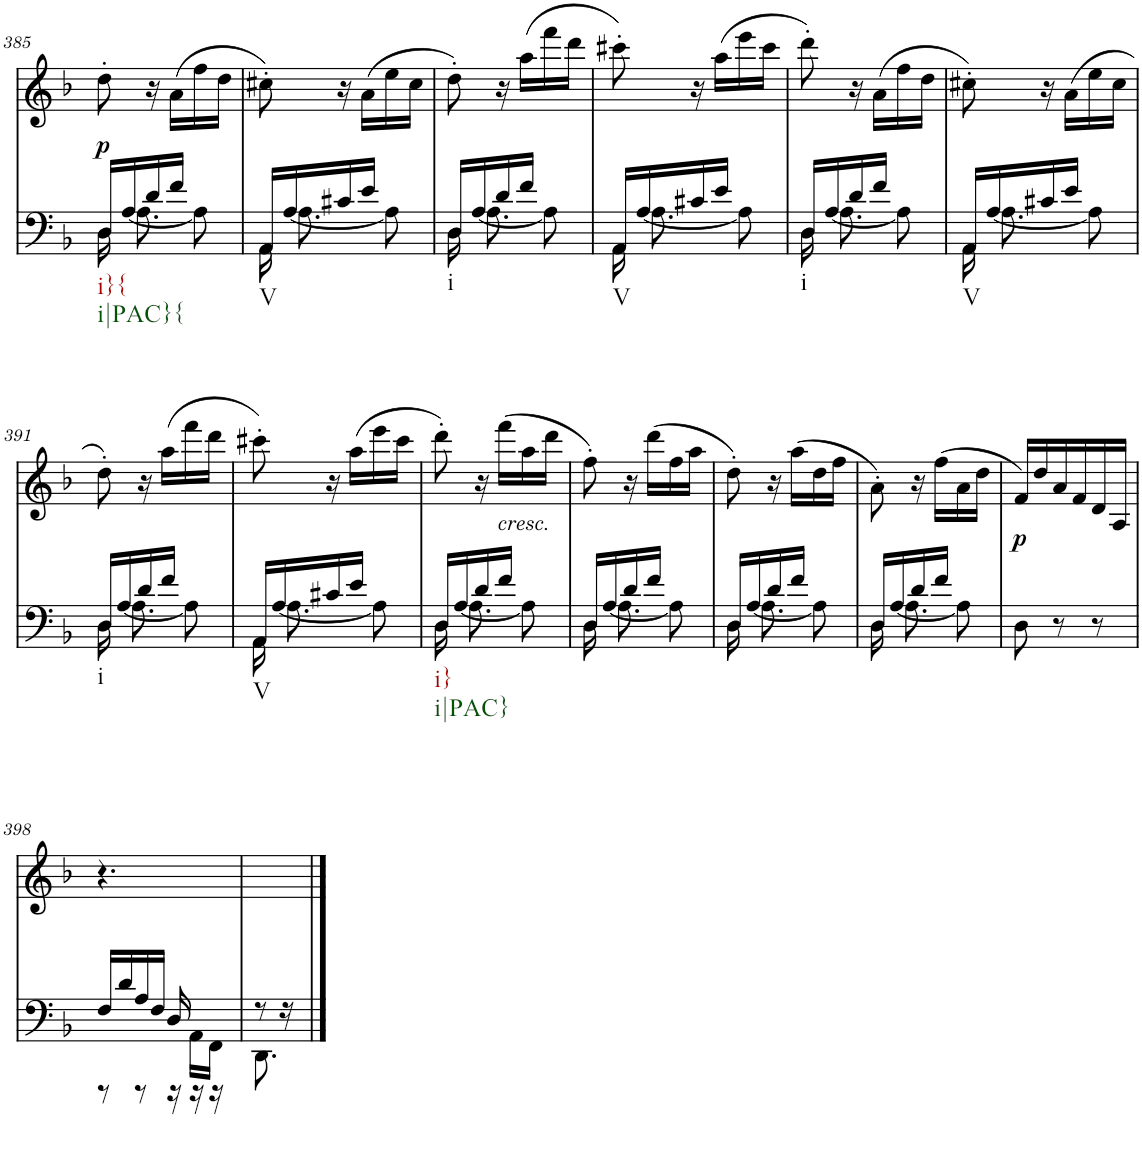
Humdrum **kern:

**kern	**kern	**text	**dynam
*part2	*part1	*part1	*part1
*staff2	*staff1	*staff1	*staff1
*I"Piano	*I"Piano	*	*
*I'Pno	*I'Pno	*	*
!!LO:PB:g=z
*clefF4	*clefG2	*	*
*k[b-]	*k[b-]	*	*
*d:	*d:	*	*
*M3/8	*M3/8	*	*
=385	=385	=385	=385
*^	*	*	*
!LO:TX:b:t=i}{	!	!	!	!
!LO:TX:b:t=i|PAC}{	!	!	!	!
!	!	!	!LO:LY:b	!LO:DY:b
16D/LL	16D\	8dd'\	p	p
[<16A/	8.A\	.	.	.
16d/	.	16r	.	.
16f/JJ	.	(16a\LL	.	.
8A\]	8ryy	16ff\	.	.
.	.	16dd\JJ	.	.
=386	=386	=386	=386	=386
!LO:TX:b:t=V	!	!	!	!
16AA/LL	16AA\	8cc#X'\)	.	.
[<16A/	8.A\	.	.	.
16c#X/	.	16r	.	.
16e/JJ	.	(16a\LL	.	.
8A\]	8ryy	16ee\	.	.
.	.	16cc#\JJ	.	.
=387	=387	=387	=387	=387
!LO:TX:b:t=i	!	!	!	!
16D/LL	16D\	8dd'\)	.	.
[<16A/	8.A\	.	.	.
16d/	.	16r	.	.
16f/JJ	.	(16aa\LL	.	.
8A\]	8ryy	16fff\	.	.
.	.	16ddd\JJ	.	.
=388	=388	=388	=388	=388
!LO:TX:b:t=V	!	!	!	!
16AA/LL	16AA\	8ccc#X'\)	.	.
[<16A/	8.A\	.	.	.
16c#X/	.	16r	.	.
16e/JJ	.	(16aa\LL	.	.
8A\]	8ryy	16eee\	.	.
.	.	16ccc#\JJ	.	.
=389	=389	=389	=389	=389
!LO:TX:b:t=i	!	!	!	!
16D/LL	16D\	8ddd'\)	.	.
[<16A/	8.A\	.	.	.
16d/	.	16r	.	.
16f/JJ	.	(16a\LL	.	.
8A\]	8ryy	16ff\	.	.
.	.	16dd\JJ	.	.
=390	=390	=390	=390	=390
!LO:TX:b:t=V	!	!	!	!
16AA/LL	16AA\	8cc#X'\)	.	.
[<16A/	8.A\	.	.	.
16c#X/	.	16r	.	.
16e/JJ	.	(16a\LL	.	.
8A\]	8ryy	16ee\	.	.
.	.	16cc#\JJ	.	.
!!LO:LB:g=z
=391	=391	=391	=391	=391
!LO:TX:b:t=i	!	!	!	!
16D/LL	16D\	8dd'\)	.	.
[<16A/	8.A\	.	.	.
16d/	.	16r	.	.
16f/JJ	.	(16aa\LL	.	.
8A\]	8ryy	16fff\	.	.
.	.	16ddd\JJ	.	.
=392	=392	=392	=392	=392
!LO:TX:b:t=V	!	!	!	!
16AA/LL	16AA\	8ccc#X'\)	.	.
[<16A/	8.A\	.	.	.
16c#X/	.	16r	.	.
16e/JJ	.	(16aa\LL	.	.
8A\]	8ryy	16eee\	.	.
.	.	16ccc#\JJ	.	.
=393	=393	=393	=393	=393
!LO:TX:b:t=i}	!	!	!	!
!LO:TX:b:t=i|PAC}	!	!	!	!
16D/LL	16D\	8ddd'\)	.	.
[<16A/	8.A\	.	.	.
16d/	.	16r	.	.
!	!	!LO:TX:b:i:t=cresc.	!	!
16f/JJ	.	(16fff\LL	.	.
8A\]	8ryy	16aa\	.	.
.	.	16ddd\JJ	.	.
=394	=394	=394	=394	=394
16D/LL	16D\	8ff'\)	.	.
[<16A/	8.A\	.	.	.
16d/	.	16r	.	.
16f/JJ	.	(16ddd\LL	.	.
8A\]	8ryy	16ff\	.	.
.	.	16aa\JJ	.	.
=395	=395	=395	=395	=395
16D/LL	16D\	8dd'\)	.	.
[<16A/	8.A\	.	.	.
16d/	.	16r	.	.
16f/JJ	.	(16aa\LL	.	.
8A\]	8ryy	16dd\	.	.
.	.	16ff\JJ	.	.
=396	=396	=396	=396	=396
16D/LL	16D\	8a'\)	.	.
[<16A/	8.A\	.	.	.
16d/	.	16r	.	.
16f/JJ	.	(16ff\LL	.	.
8A\]	8ryy	16a\	.	.
.	.	16dd\JJ	.	.
*v	*v	*	*	*
=397	=397	=397	=397
!	!	!LO:LY:b	!LO:DY:b
8D\	16f/LL)	p	p
.	16dd/	.	.
8r	16a/	.	.
.	16f/	.	.
8r	16d/	.	.
.	16A/JJ	.	.
!!LO:LB:g=z
=398	=398	=398	=398
*^	*	*	*
16F/LL	8r	4.r	.	.
16d/	.	.	.	.
16A/	8r	.	.	.
16F/JJ	.	.	.	.
24D/	8r	.	.	.
24AA\LL	.	.	.	.
24FF\JJ	.	.	.	.
=399	=399	=399	=399	=399
8r	8.DD\	8.ryy	.	.
16r	.	.	.	.
*v	*v	*	*	*
==	==	==	==
*-	*-	*-	*-
